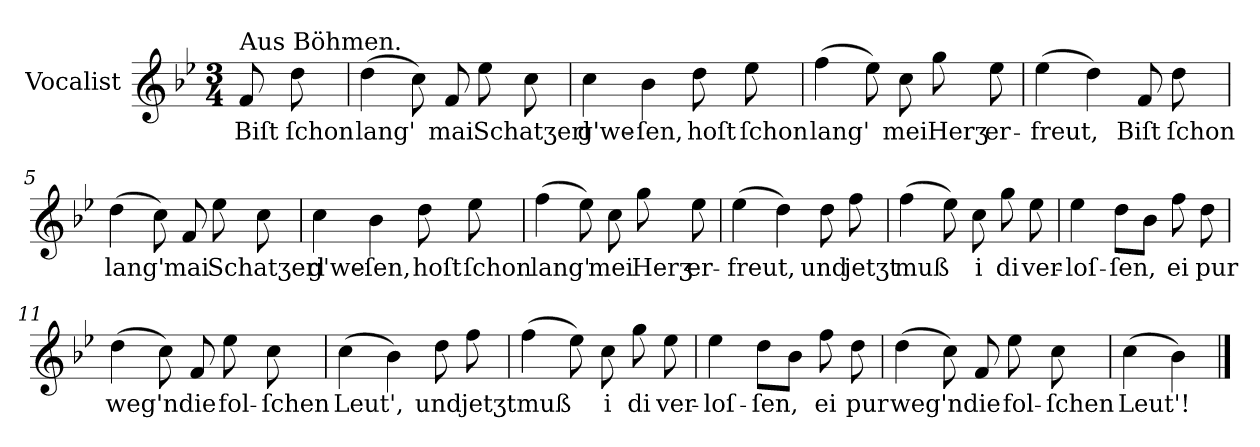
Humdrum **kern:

**kern	**text
*part1	*part1
*staff1	*staff1
*I"Vocalist	*
*k[b-e-]	*
*B-:	*
*M3/4	*
=	=
!LO:TX:a:t=Aus Böhmen.	!
8f	Biſt
8dd	ſchon
=1	=1
(4dd	lang'
8cc)	.
8f	mai
8ee-	Schatʒerl
8cc	.
=2	=2
4cc	g'we-
4b-	-ſen,
8dd	hoſt
8ee-	ſchon
=3	=3
(4ff	lang'
8ee-)	.
8cc	mei
8gg	Herʒ
8ee-	er-
=4	=4
(4ee-	-freut,
4dd)	.
8f	Biſt
8dd	ſchon
=5	=5
(4dd	lang'
8cc)	.
8f	mai
8ee-	Schatʒerl
8cc	.
=6	=6
4cc	g'we-
4b-	-ſen,
8dd	hoſt
8ee-	ſchon
=7	=7
(4ff	lang'
8ee-)	.
8cc	mei
8gg	Herʒ
8ee-	er-
=8	=8
(4ee-	-freut,
4dd)	.
8dd	und
8ff	jetʒt
=9	=9
(4ff	muß
8ee-)	.
8cc	i
8gg	di
8ee-	ver-
=10	=10
4ee-	-loſ-
8ddL	-ſen,
8b-J	.
8ff	ei
8dd	pur
=11	=11
(4dd	weg'n
8cc)	.
8f	die
8ee-	fol-
8cc	-ſchen
=12	=12
(4cc	Leut',
4b-)	.
8dd	und
8ff	jetʒt
=13	=13
(4ff	muß
8ee-)	.
8cc	i
8gg	di
8ee-	ver-
=14	=14
4ee-	-loſ-
8ddL	-ſen,
8b-J	.
8ff	ei
8dd	pur
=15	=15
(4dd	weg'n
8cc)	.
8f	die
8ee-	fol-
8cc	-ſchen
=16	=16
(4cc	Leut'!
4b-)	.
==	==
*-	*-
